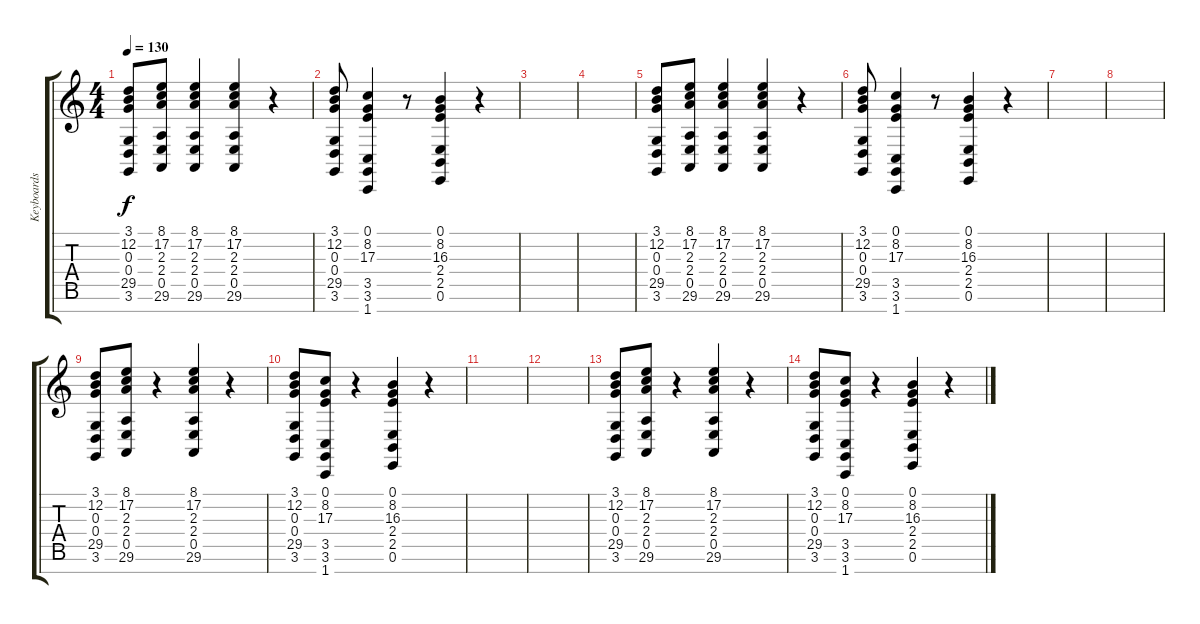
\track ("Keyboards" "Keyboards") {instrument synthstrings2}
\staff {score tabs}
\tuning (E4 B3 G3 D3 A2 E2 B1) {hide}
\ts (4 4)
\tempo 130
\clef g2
\ks c
(3.1 12.2 0.3 0.4 29.5 3.6).8{dy f volume 12} (8.1 17.2 2.3 2.4 0.5 29.6).8 (8.1 17.2 2.3 2.4 0.5 29.6).4 (8.1 17.2 2.3 2.4 0.5 29.6).4 r.4 |
(3.1 12.2 0.3 0.4 29.5 3.6).8 (0.1 8.2 17.3 3.5 3.6 1.7).4 r.8 (0.1 8.2 16.3 2.4 2.5 0.6).4 r.4 |
|
|
(3.1 12.2 0.3 0.4 29.5 3.6).8 (8.1 17.2 2.3 2.4 0.5 29.6).8 (8.1 17.2 2.3 2.4 0.5 29.6).4 (8.1 17.2 2.3 2.4 0.5 29.6).4 r.4 |
(3.1 12.2 0.3 0.4 29.5 3.6).8 (0.1 8.2 17.3 3.5 3.6 1.7).4 r.8 (0.1 8.2 16.3 2.4 2.5 0.6).4 r.4 |
|
|
(3.1 12.2 0.3 0.4 29.5 3.6).8 (8.1 17.2 2.3 2.4 0.5 29.6).8 r.4 (8.1 17.2 2.3 2.4 0.5 29.6).4 r.4 |
(3.1 12.2 0.3 0.4 29.5 3.6).8 (0.1 8.2 17.3 3.5 3.6 1.7).8 r.4 (0.1 8.2 16.3 2.4 2.5 0.6).4 r.4 |
|
|
(3.1 12.2 0.3 0.4 29.5 3.6).8 (8.1 17.2 2.3 2.4 0.5 29.6).8 r.4 (8.1 17.2 2.3 2.4 0.5 29.6).4 r.4 |
(3.1 12.2 0.3 0.4 29.5 3.6).8 (0.1 8.2 17.3 3.5 3.6 1.7).8 r.4 (0.1 8.2 16.3 2.4 2.5 0.6).4 r.4
